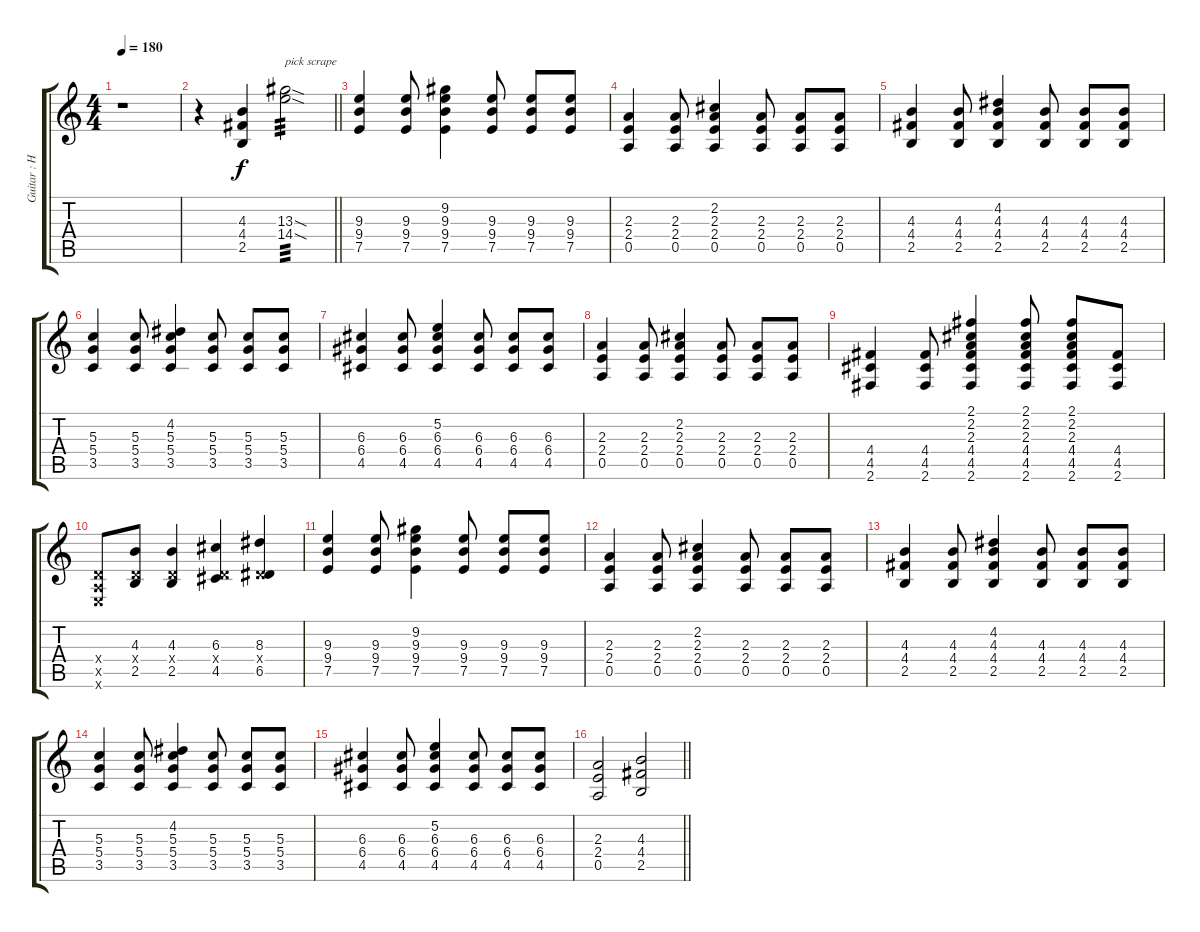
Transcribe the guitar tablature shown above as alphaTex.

\track ("Guitar : Hirasawa Yui - San" "Guitar : H") {instrument overdrivenguitar}
\staff {score tabs}
\tuning (E4 B3 G3 D3 A2 E2) {hide}
\ts (4 4)
\tempo 180
\clef g2
\ks c
r.1{dy f} |
\barLineRight lightlight
r.4 (4.3 4.4 2.5).4 (13.3{sod} 14.4{sod}).2{txt "pick scrape" tp 3} |
(9.3 9.4 7.5).4 (9.3 9.4 7.5).8 (9.2 9.3 9.4 7.5).4 (9.3 9.4 7.5).8 (9.3 9.4 7.5).8 (9.3 9.4 7.5).8 |
(2.3 2.4 0.5).4 (2.3 2.4 0.5).8 (2.2 2.3 2.4 0.5).4 (2.3 2.4 0.5).8 (2.3 2.4 0.5).8 (2.3 2.4 0.5).8 |
(4.3 4.4 2.5).4 (4.3 4.4 2.5).8 (4.2 4.3 4.4 2.5).4 (4.3 4.4 2.5).8 (4.3 4.4 2.5).8 (4.3 4.4 2.5).8 |
(5.3 5.4 3.5).4 (5.3 5.4 3.5).8 (4.2 5.3 5.4 3.5).4 (5.3 5.4 3.5).8 (5.3 5.4 3.5).8 (5.3 5.4 3.5).8 |
(6.3 6.4 4.5).4 (6.3 6.4 4.5).8 (5.2 6.3 6.4 4.5).4 (6.3 6.4 4.5).8 (6.3 6.4 4.5).8 (6.3 6.4 4.5).8 |
(2.3 2.4 0.5).4 (2.3 2.4 0.5).8 (2.2 2.3 2.4 0.5).4 (2.3 2.4 0.5).8 (2.3 2.4 0.5).8 (2.3 2.4 0.5).8 |
(4.4 4.5 2.6).4 (4.4 4.5 2.6).8 (2.1 2.2 2.3 4.4 4.5 2.6).4 (2.1 2.2 2.3 4.4 4.5 2.6).8 (2.1 2.2 2.3 4.4 4.5 2.6).8 (4.4 4.5 2.6).8 |
(0.4{x} 0.5{x} 0.6{x}).8 (4.3 0.4{x} 2.5).8 (4.3 0.4{x} 2.5).4 (6.3 0.4{x} 4.5).4 (8.3 0.4{x} 6.5).4 |
(9.3 9.4 7.5).4 (9.3 9.4 7.5).8 (9.2 9.3 9.4 7.5).4 (9.3 9.4 7.5).8 (9.3 9.4 7.5).8 (9.3 9.4 7.5).8 |
(2.3 2.4 0.5).4 (2.3 2.4 0.5).8 (2.2 2.3 2.4 0.5).4 (2.3 2.4 0.5).8 (2.3 2.4 0.5).8 (2.3 2.4 0.5).8 |
(4.3 4.4 2.5).4 (4.3 4.4 2.5).8 (4.2 4.3 4.4 2.5).4 (4.3 4.4 2.5).8 (4.3 4.4 2.5).8 (4.3 4.4 2.5).8 |
(5.3 5.4 3.5).4 (5.3 5.4 3.5).8 (4.2 5.3 5.4 3.5).4 (5.3 5.4 3.5).8 (5.3 5.4 3.5).8 (5.3 5.4 3.5).8 |
(6.3 6.4 4.5).4 (6.3 6.4 4.5).8 (5.2 6.3 6.4 4.5).4 (6.3 6.4 4.5).8 (6.3 6.4 4.5).8 (6.3 6.4 4.5).8 |
\barLineRight lightlight
(2.3 2.4 0.5).2 (4.3 4.4 2.5).2
